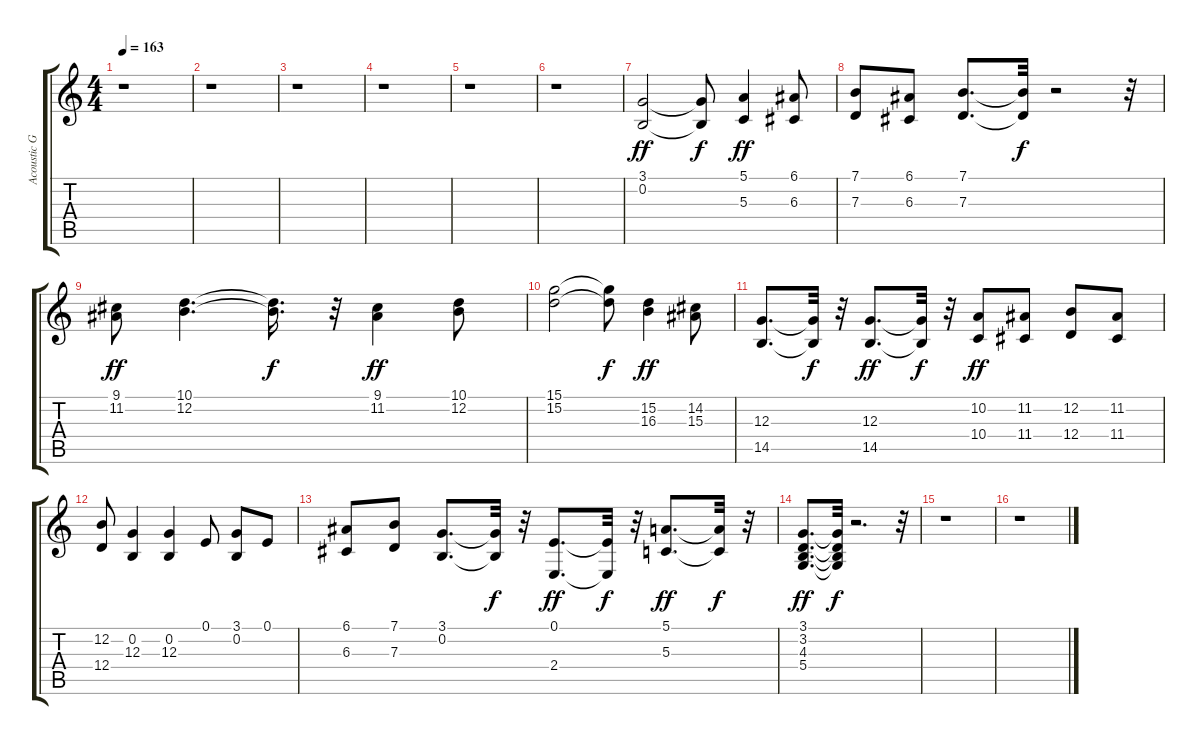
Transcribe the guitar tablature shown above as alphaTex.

\track ("Acoustic Grand Piano" "Acoustic G") {instrument acousticgrandpiano}
\staff {score tabs}
\tuning (E4 B3 G3 D3 A2 E2) {hide}
\ts (4 4)
\tempo 163
\clef g2
\ks c
r.1{dy f} |
r.1 |
r.1 |
r.1 |
r.1 |
r.1 |
(3.1 0.2).2{dy ff} (3.1{t} 0.2{t}).8{dy f} (5.1 5.3).4{dy ff} (6.1 6.3).8 |
(7.1 7.3).8 (6.1 6.3).8 (7.1 7.3).8{d} (7.1{t} 7.3{t}).32{dy f} r.2 r.32 |
(9.1 11.2).8{dy ff} (10.1 12.2).4{d} (10.1{t} 12.2{t}).16{d dy f} r.32 (9.1 11.2).4{dy ff} (10.1 12.2).8 |
(15.1 15.2).2 (15.1{t} 15.2{t}).8{dy f} (15.2 16.3).4{dy ff} (14.2 15.3).8 |
(12.3 14.5).8{d} (12.3{t} 14.5{t}).32{dy f} r.32 (12.3 14.5).8{d dy ff} (12.3{t} 14.5{t}).32{dy f} r.32 (10.2 10.4).8{dy ff} (11.2 11.4).8 (12.2 12.4).8 (11.2 11.4).8 |
(12.2 12.4).8 (0.2 12.3).4 (0.2 12.3).4 0.1.8 (3.1 0.2).8 0.1.8 |
(6.1 6.3).8 (7.1 7.3).8 (3.1 0.2).8{d} (3.1{t} 0.2{t}).32{dy f} r.32 (0.1 2.4).8{d dy ff} (0.1{t} 2.4{t}).32{dy f} r.32 (5.1 5.3).8{d dy ff} (5.1{t} 5.3{t}).32{dy f} r.32 |
(3.1 3.2 4.3 5.4).8{d dy ff} (3.1{t} 3.2{t} 4.3{t} 5.4{t}).32{dy f} r.2{d} r.32 |
r.1 |
r.1
